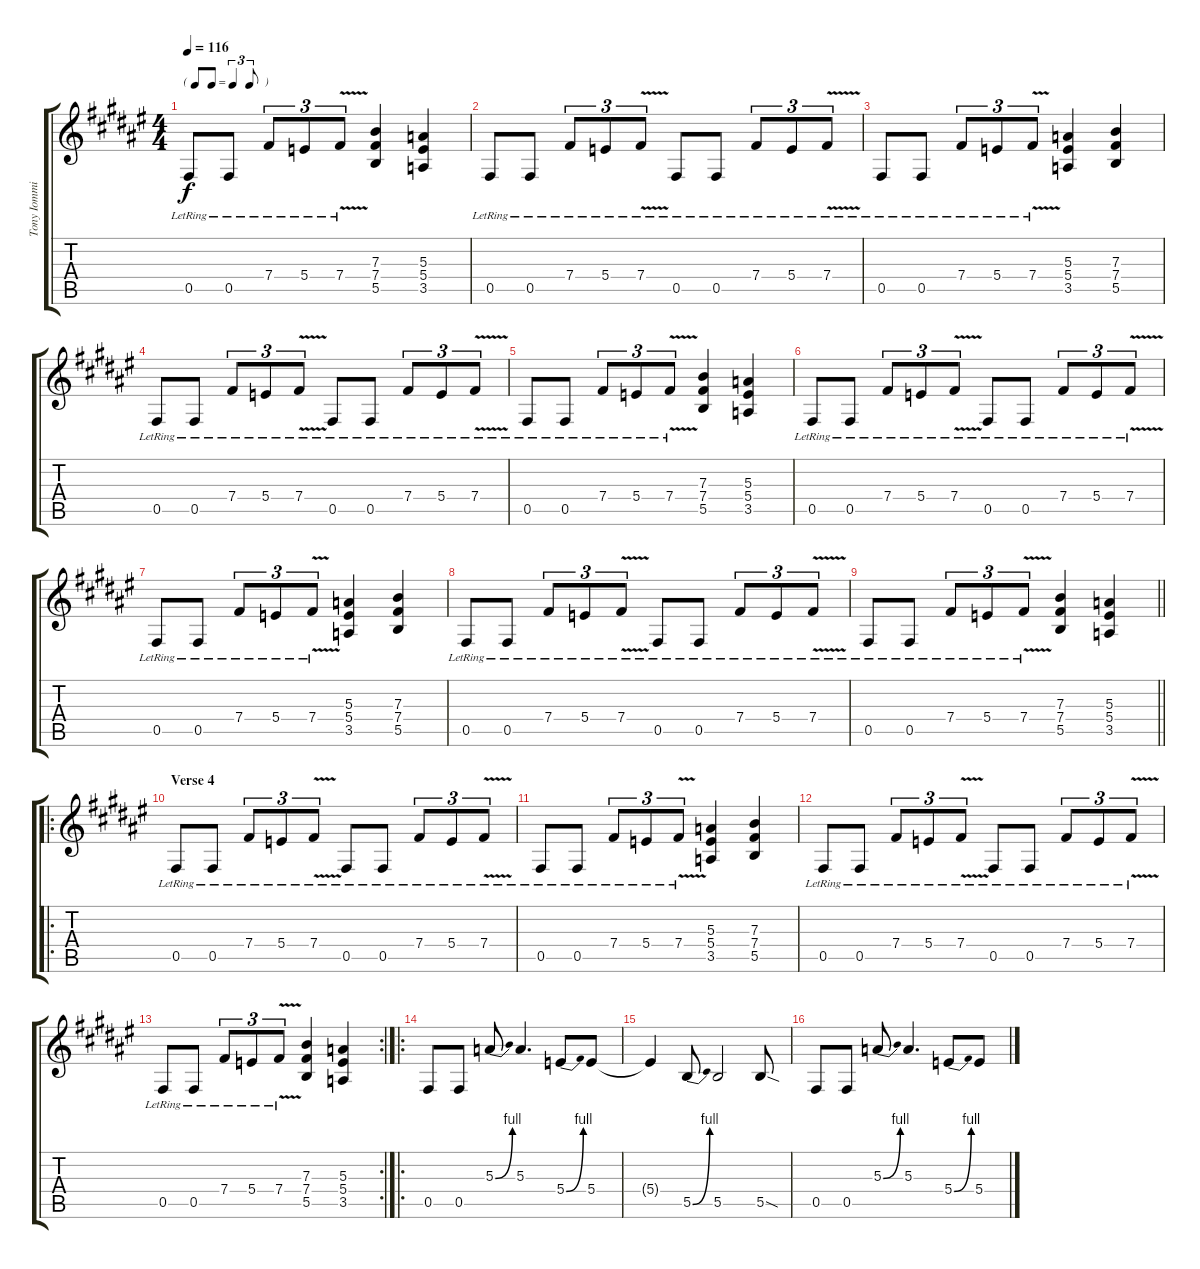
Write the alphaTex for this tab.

\track ("Tony Iommi - Rhythm" "Tony Iommi") {instrument distortionguitar}
\staff {score tabs}
\tuning (Db4 Ab3 E3 B2 Gb2 Db2) {hide}
\ts (4 4)
\tf triplet8th
\tempo 116
\clef g2
\ks f#
0.5{lr}.8{dy f} 0.5{lr}.8 7.4{lr}.8{tu (3 2)} 5.4{lr}.8{tu (3 2)} 7.4{v lr}.8{tu (3 2)} (7.3 7.4 5.5).4 (5.3 5.4 3.5).4 |
0.5{lr}.8 0.5{lr}.8 7.4{lr}.8{tu (3 2)} 5.4{lr}.8{tu (3 2)} 7.4{v lr}.8{tu (3 2)} 0.5{lr}.8 0.5{lr}.8 7.4{lr}.8{tu (3 2)} 5.4{lr}.8{tu (3 2)} 7.4{v lr}.8{tu (3 2)} |
0.5{lr}.8 0.5{lr}.8 7.4{lr}.8{tu (3 2)} 5.4{lr}.8{tu (3 2)} 7.4{v lr}.8{tu (3 2)} (5.3 5.4 3.5).4 (7.3 7.4 5.5).4 |
0.5{lr}.8 0.5{lr}.8 7.4{lr}.8{tu (3 2)} 5.4{lr}.8{tu (3 2)} 7.4{v lr}.8{tu (3 2)} 0.5{lr}.8 0.5{lr}.8 7.4{lr}.8{tu (3 2)} 5.4{lr}.8{tu (3 2)} 7.4{v lr}.8{tu (3 2)} |
0.5{lr}.8 0.5{lr}.8 7.4{lr}.8{tu (3 2)} 5.4{lr}.8{tu (3 2)} 7.4{v lr}.8{tu (3 2)} (7.3 7.4 5.5).4 (5.3 5.4 3.5).4 |
0.5{lr}.8 0.5{lr}.8 7.4{lr}.8{tu (3 2)} 5.4{lr}.8{tu (3 2)} 7.4{v lr}.8{tu (3 2)} 0.5{lr}.8 0.5{lr}.8 7.4{lr}.8{tu (3 2)} 5.4{lr}.8{tu (3 2)} 7.4{v lr}.8{tu (3 2)} |
0.5{lr}.8 0.5{lr}.8 7.4{lr}.8{tu (3 2)} 5.4{lr}.8{tu (3 2)} 7.4{v lr}.8{tu (3 2)} (5.3 5.4 3.5).4 (7.3 7.4 5.5).4 |
0.5{lr}.8 0.5{lr}.8 7.4{lr}.8{tu (3 2)} 5.4{lr}.8{tu (3 2)} 7.4{v lr}.8{tu (3 2)} 0.5{lr}.8 0.5{lr}.8 7.4{lr}.8{tu (3 2)} 5.4{lr}.8{tu (3 2)} 7.4{v lr}.8{tu (3 2)} |
\barLineRight lightlight
0.5{lr}.8 0.5{lr}.8 7.4{lr}.8{tu (3 2)} 5.4{lr}.8{tu (3 2)} 7.4{v lr}.8{tu (3 2)} (7.3 7.4 5.5).4 (5.3 5.4 3.5).4 |
\ro
\section ("" "Verse 4")
0.5{lr}.8 0.5{lr}.8 7.4{lr}.8{tu (3 2)} 5.4{lr}.8{tu (3 2)} 7.4{v lr}.8{tu (3 2)} 0.5{lr}.8 0.5{lr}.8 7.4{lr}.8{tu (3 2)} 5.4{lr}.8{tu (3 2)} 7.4{v lr}.8{tu (3 2)} |
0.5{lr}.8 0.5{lr}.8 7.4{lr}.8{tu (3 2)} 5.4{lr}.8{tu (3 2)} 7.4{v lr}.8{tu (3 2)} (5.3 5.4 3.5).4 (7.3 7.4 5.5).4 |
0.5{lr}.8 0.5{lr}.8 7.4{lr}.8{tu (3 2)} 5.4{lr}.8{tu (3 2)} 7.4{v lr}.8{tu (3 2)} 0.5{lr}.8 0.5{lr}.8 7.4{lr}.8{tu (3 2)} 5.4{lr}.8{tu (3 2)} 7.4{v lr}.8{tu (3 2)} |
\rc 2
0.5{lr}.8 0.5{lr}.8 7.4{lr}.8{tu (3 2)} 5.4{lr}.8{tu (3 2)} 7.4{v lr}.8{tu (3 2)} (7.3 7.4 5.5).4 (5.3 5.4 3.5).4 |
\ro
0.5.8 0.5.8 5.3{be (bend 0 0 60 4)}.8 5.3.4{d} 5.4{be (bend 0 0 60 4)}.8 5.4.8 |
5.4{t}.4 5.5{be (bend 0 0 60 4)}.8 5.5.2 5.5{sod}.8 |
0.5.8 0.5.8 5.3{be (bend 0 0 60 4)}.8 5.3.4{d} 5.4{be (bend 0 0 60 4)}.8 5.4.8
